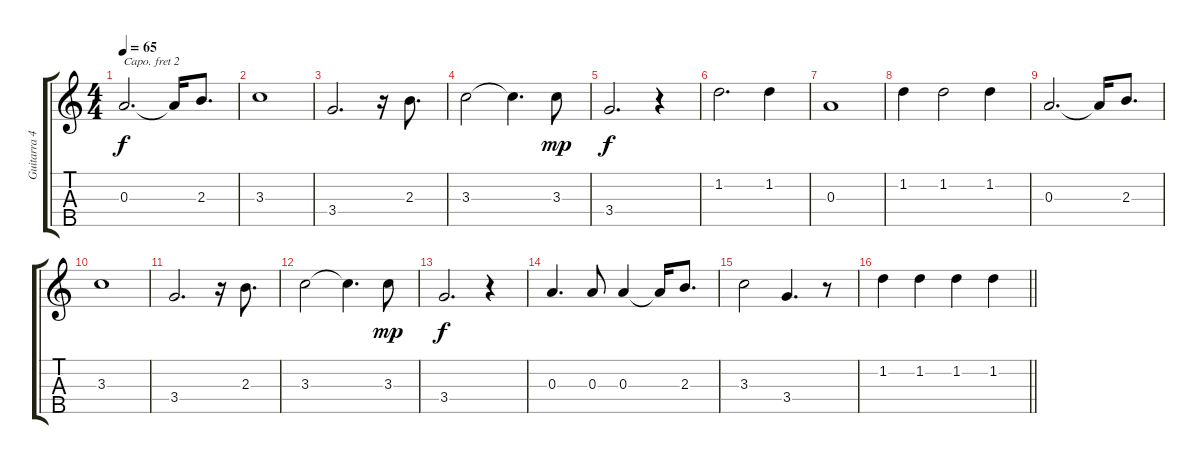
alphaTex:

\track ("Guitarra 4 (Guitarra/Bajo)" "Guitarra 4") {instrument acousticguitarnylon}
\staff {score tabs}
\capo 2
\tuning (E4 B3 G3 D3 A2) {hide}
\ts (4 4)
\tempo 65
\clef g2
\ks c
0.3.2{d dy f} 0.3{t}.16 2.3.8{d} |
3.3.1 |
3.4.2{d} r.16 2.3.8{d} |
3.3.2 3.3{t}.4{d} 3.3.8{dy mp} |
3.4.2{d dy f} r.4 |
1.2.2{d} 1.2.4 |
0.3.1 |
1.2.4 1.2.2 1.2.4 |
0.3.2{d} 0.3{t}.16 2.3.8{d} |
3.3.1 |
3.4.2{d} r.16 2.3.8{d} |
3.3.2 3.3{t}.4{d} 3.3.8{dy mp} |
3.4.2{d dy f} r.4 |
0.3.4{d} 0.3.8 0.3.4 0.3{t}.16 2.3.8{d} |
3.3.2 3.4.4{d} r.8 |
\barLineRight lightlight
1.2.4 1.2.4 1.2.4 1.2.4
